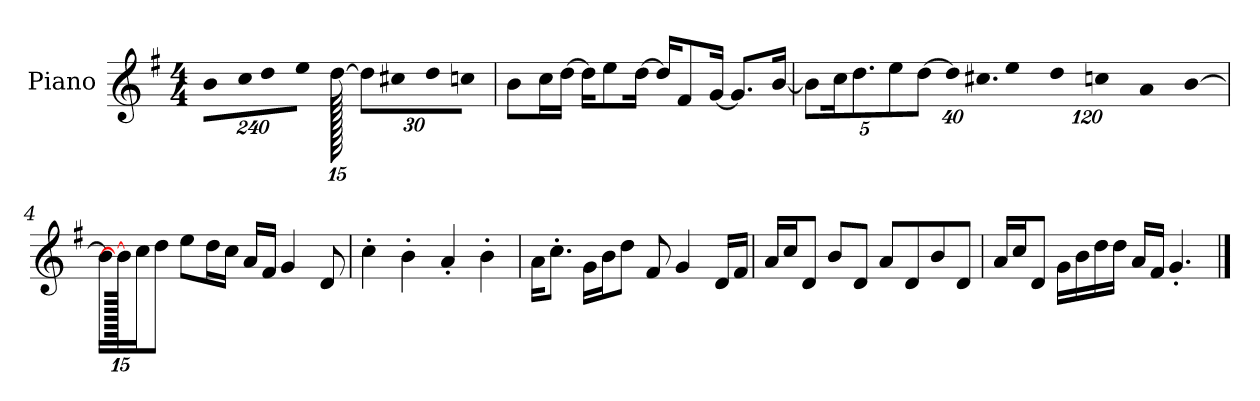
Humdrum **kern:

**kern
*part1
*staff1
*I"Piano
*I'P-no
*clefG2
*k[f#]
*M4/4
*MM90
*Xbrackettup
=1
!LO:N:vis=8
960%137b\L
!LO:N:vis=16
1920%137cc\K
!LO:N:vis=8
960%137dd\
!LO:N:vis=8
960%137ee\J
[1920dd\
240%17dd\L]
!LO:N:vis=8
960%137cc#X\
!LO:N:vis=8
960%137dd\
!LO:N:vis=8
960%137ccn\J
=2
8b\L
16cc\L
[16dd\JJ
16dd\KL]
8ee\
[16dd\Jk
16dd/KL]
8f#/
[16g/Jk
8.g/L]
[16b/Jk
=3
10b\L]
20cc\K
10.dd\
10ee\
[10dd\J
!LO:N:vis=32
640%23dd\KLL]
!LO:N:vis=16.
960%103cc#X\
!LO:N:vis=16
1920%137ee\
!LO:N:vis=16
1920%137dd\
!LO:N:vis=16
1920%137ccn\
!LO:N:vis=32
640%23a\K
[384%41b\J
!!LO:LB:g=z
=4
16b\LL]
1920b\_
16cc\J
8dd\J
8ee\L
16dd\L
16cc\JJ
16a/LL
16f#/JJ
4g/
8d/
=5
4cc'\
4b'\
4a'/
4b'\
=6
16a\KL
8.cc'\J
16g\LL
16b\J
8dd\J
8f#/
4g/
16d/LL
16f#/JJ
=7
16a/LL
16cc/J
8d/J
8b/L
8d/J
8a/L
8d/
8b/
8d/J
!!LO:LB:g=z
=8
16a/LL
16cc/J
8d/J
16g\LL
16b\
16dd\
16dd\JJ
16a/LL
16f#/JJ
4.g'/
==
*-
